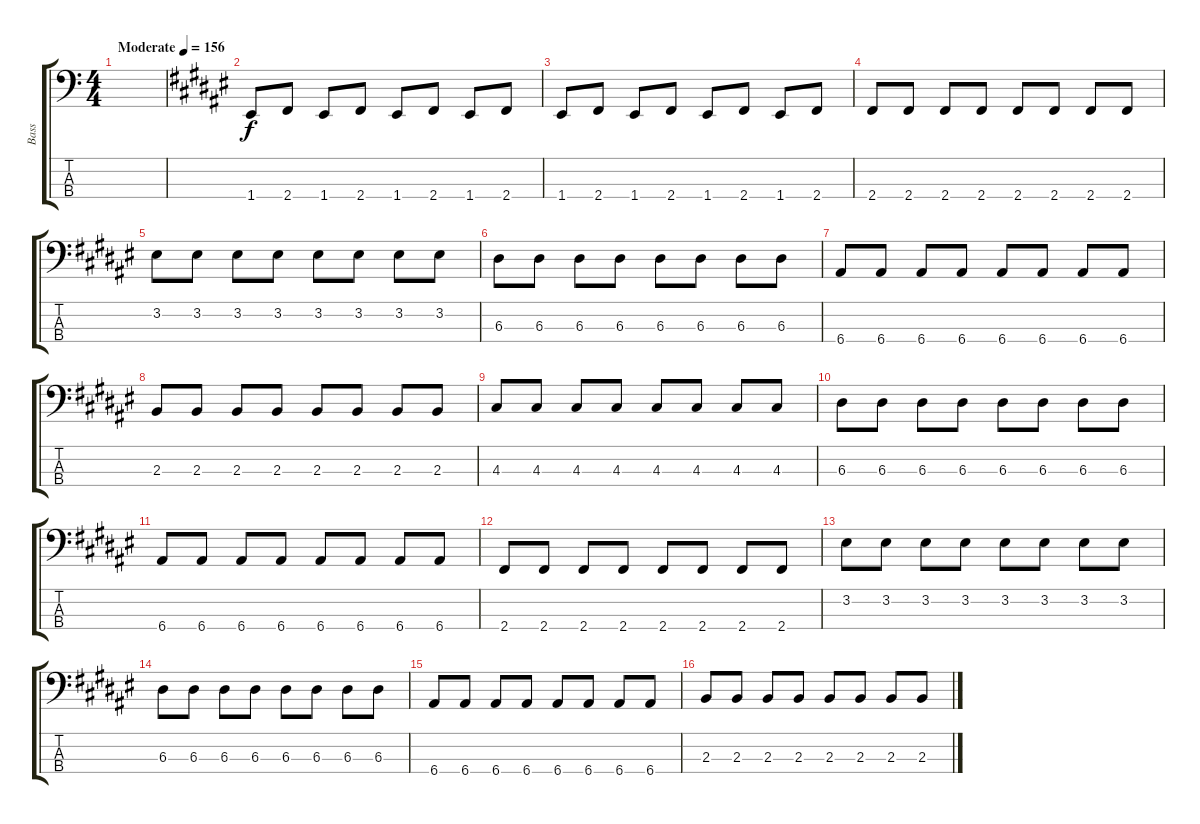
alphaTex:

\track ("Bass" "Bass") {instrument electricbassfinger}
\staff {score tabs}
\tuning (G2 D2 A1 E1) {hide}
\ts (4 4)
\tempo (156 "Moderate")
\clef f4
\ks c
|
\ks f#
1.4.8 2.4.8 1.4.8 2.4.8 1.4.8 2.4.8 1.4.8 2.4.8 |
1.4.8 2.4.8 1.4.8 2.4.8 1.4.8 2.4.8 1.4.8 2.4.8 |
2.4.8 2.4.8 2.4.8 2.4.8 2.4.8 2.4.8 2.4.8 2.4.8 |
3.2.8 3.2.8 3.2.8 3.2.8 3.2.8 3.2.8 3.2.8 3.2.8 |
6.3.8 6.3.8 6.3.8 6.3.8 6.3.8 6.3.8 6.3.8 6.3.8 |
6.4.8 6.4.8 6.4.8 6.4.8 6.4.8 6.4.8 6.4.8 6.4.8 |
2.3.8 2.3.8 2.3.8 2.3.8 2.3.8 2.3.8 2.3.8 2.3.8 |
4.3.8 4.3.8 4.3.8 4.3.8 4.3.8 4.3.8 4.3.8 4.3.8 |
6.3.8 6.3.8 6.3.8 6.3.8 6.3.8 6.3.8 6.3.8 6.3.8 |
6.4.8 6.4.8 6.4.8 6.4.8 6.4.8 6.4.8 6.4.8 6.4.8 |
2.4.8 2.4.8 2.4.8 2.4.8 2.4.8 2.4.8 2.4.8 2.4.8 |
3.2.8 3.2.8 3.2.8 3.2.8 3.2.8 3.2.8 3.2.8 3.2.8 |
6.3.8 6.3.8 6.3.8 6.3.8 6.3.8 6.3.8 6.3.8 6.3.8 |
6.4.8 6.4.8 6.4.8 6.4.8 6.4.8 6.4.8 6.4.8 6.4.8 |
2.3.8 2.3.8 2.3.8 2.3.8 2.3.8 2.3.8 2.3.8 2.3.8
